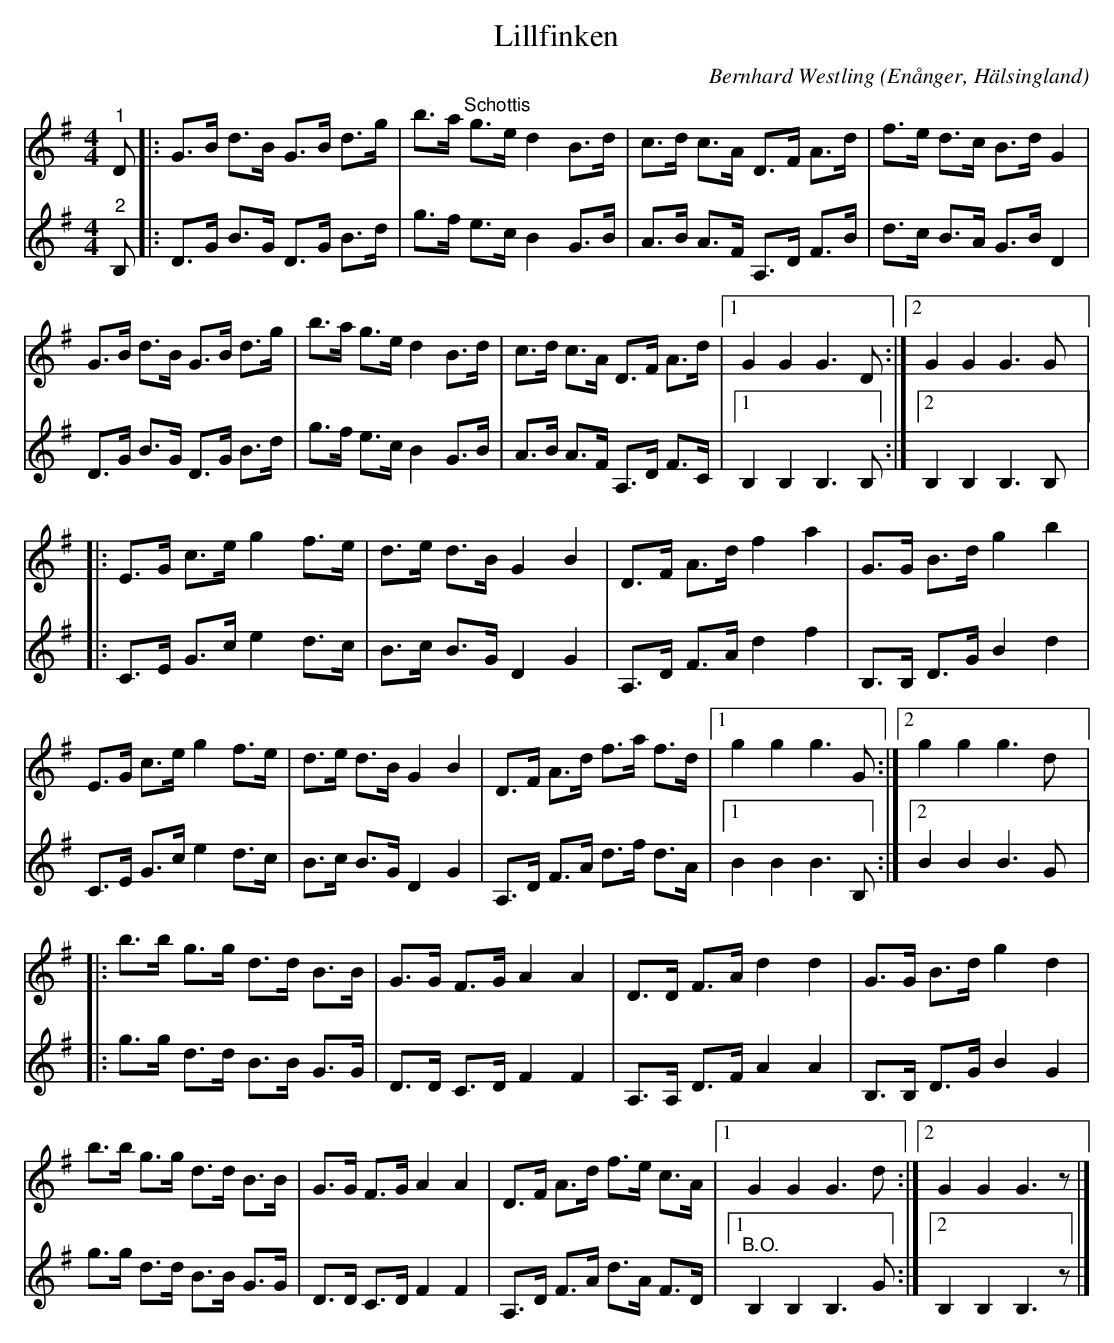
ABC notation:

X:1
T:Lillfinken
C:Bernhard Westling
O:Enånger, Hälsingland
L:1/8
M:4/4
K:G
V:1
"^1" D |: G>B d>B G>B d>g | b>a"^Schottis" g>e d2 B>d | c>d c>A D>F A>d | f>e d>c B>d G2 |
G>B d>B G>B d>g | b>a g>e d2 B>d | c>d c>A D>F A>d |1 G2 G2 G3 D :|2 G2 G2 G3 G |:
E>G c>e g2 f>e | d>e d>B G2 B2 | D>F A>d f2 a2 | G>G B>d g2 b2 |
E>G c>e g2 f>e | d>e d>B G2 B2 | D>F A>d f>a f>d |1 g2 g2 g3 G :|2 g2 g2 g3 d |:
b>b g>g d>d B>B | G>G F>G A2 A2 | D>D F>A d2 d2 | G>G B>d g2 d2 |
b>b g>g d>d B>B | G>G F>G A2 A2 | D>F A>d f>e c>A |1 G2 G2 G3 d :|2 G2 G2 G3 z |]
V:2
"^2" B, |: D>G B>G D>G B>d | g>f e>c B2 G>B | A>B A>F A,>D F>B | d>c B>A G>B D2 |
D>G B>G D>G B>d | g>f e>c B2 G>B | A>B A>F A,>D F>C |1 B,2 B,2 B,3 B, :|2 B,2 B,2 B,3 B, |:
C>E G>c e2 d>c | B>c B>G D2 G2 | A,>D F>A d2 f2 | B,>B, D>G B2 d2 |
C>E G>c e2 d>c | B>c B>G D2 G2 | A,>D F>A d>f d>A |1 B2 B2 B3 B, :|2 B2 B2 B3 G |:
g>g d>d B>B G>G | D>D C>D F2 F2 | A,>A, D>F A2 A2 | B,>B, D>G B2 G2 |
g>g d>d B>B G>G | D>D C>D F2 F2 | A,>D F>A d>A F>D |1 "^B.O." B,2 B,2 B,3 G :|2 B,2 B,2 B,3 z |]
